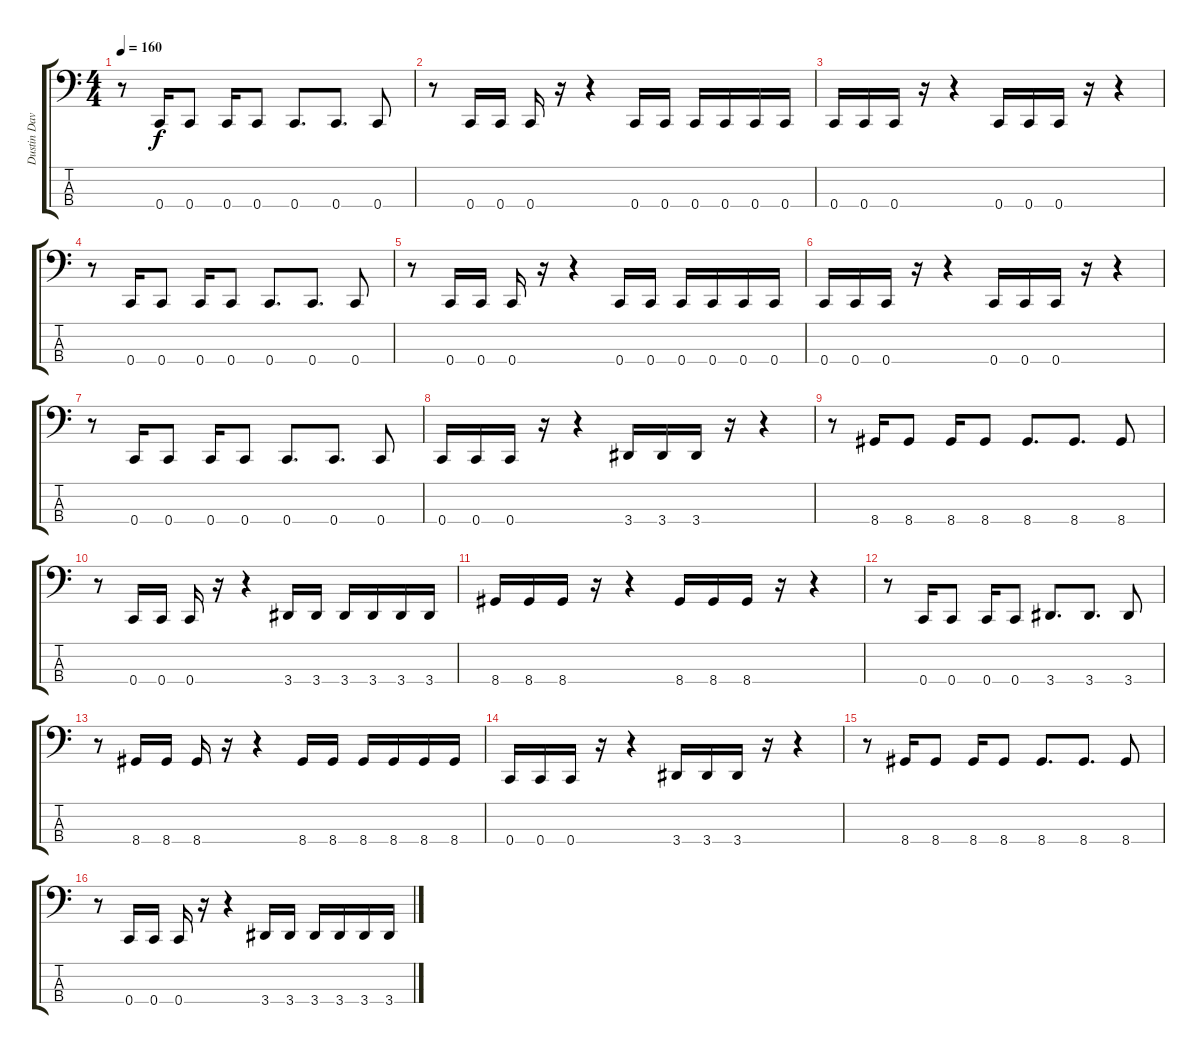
\track ("Dustin Davidson (Bass)" "Dustin Dav") {instrument electricbasspick}
\staff {score tabs}
\tuning (F2 C2 G1 C1) {hide}
\ts (4 4)
\tempo 160
\clef f4
\ks c
r.8{dy f} 0.4.16 0.4.8 0.4.16 0.4.8 0.4.8{d} 0.4.8{d} 0.4.8 |
r.8 0.4.16 0.4.16 0.4.16 r.16 r.4 0.4.16 0.4.16 0.4.16 0.4.16 0.4.16 0.4.16 |
0.4.16 0.4.16 0.4.16 r.16 r.4 0.4.16 0.4.16 0.4.16 r.16 r.4 |
r.8 0.4.16 0.4.8 0.4.16 0.4.8 0.4.8{d} 0.4.8{d} 0.4.8 |
r.8 0.4.16 0.4.16 0.4.16 r.16 r.4 0.4.16 0.4.16 0.4.16 0.4.16 0.4.16 0.4.16 |
0.4.16 0.4.16 0.4.16 r.16 r.4 0.4.16 0.4.16 0.4.16 r.16 r.4 |
r.8 0.4.16 0.4.8 0.4.16 0.4.8 0.4.8{d} 0.4.8{d} 0.4.8 |
0.4.16 0.4.16 0.4.16 r.16 r.4 3.4.16 3.4.16 3.4.16 r.16 r.4 |
r.8 8.4.16 8.4.8 8.4.16 8.4.8 8.4.8{d} 8.4.8{d} 8.4.8 |
r.8 0.4.16 0.4.16 0.4.16 r.16 r.4 3.4.16 3.4.16 3.4.16 3.4.16 3.4.16 3.4.16 |
8.4.16 8.4.16 8.4.16 r.16 r.4 8.4.16 8.4.16 8.4.16 r.16 r.4 |
r.8 0.4.16 0.4.8 0.4.16 0.4.8 3.4.8{d} 3.4.8{d} 3.4.8 |
r.8 8.4.16 8.4.16 8.4.16 r.16 r.4 8.4.16 8.4.16 8.4.16 8.4.16 8.4.16 8.4.16 |
0.4.16 0.4.16 0.4.16 r.16 r.4 3.4.16 3.4.16 3.4.16 r.16 r.4 |
r.8 8.4.16 8.4.8 8.4.16 8.4.8 8.4.8{d} 8.4.8{d} 8.4.8 |
r.8 0.4.16 0.4.16 0.4.16 r.16 r.4 3.4.16 3.4.16 3.4.16 3.4.16 3.4.16 3.4.16
